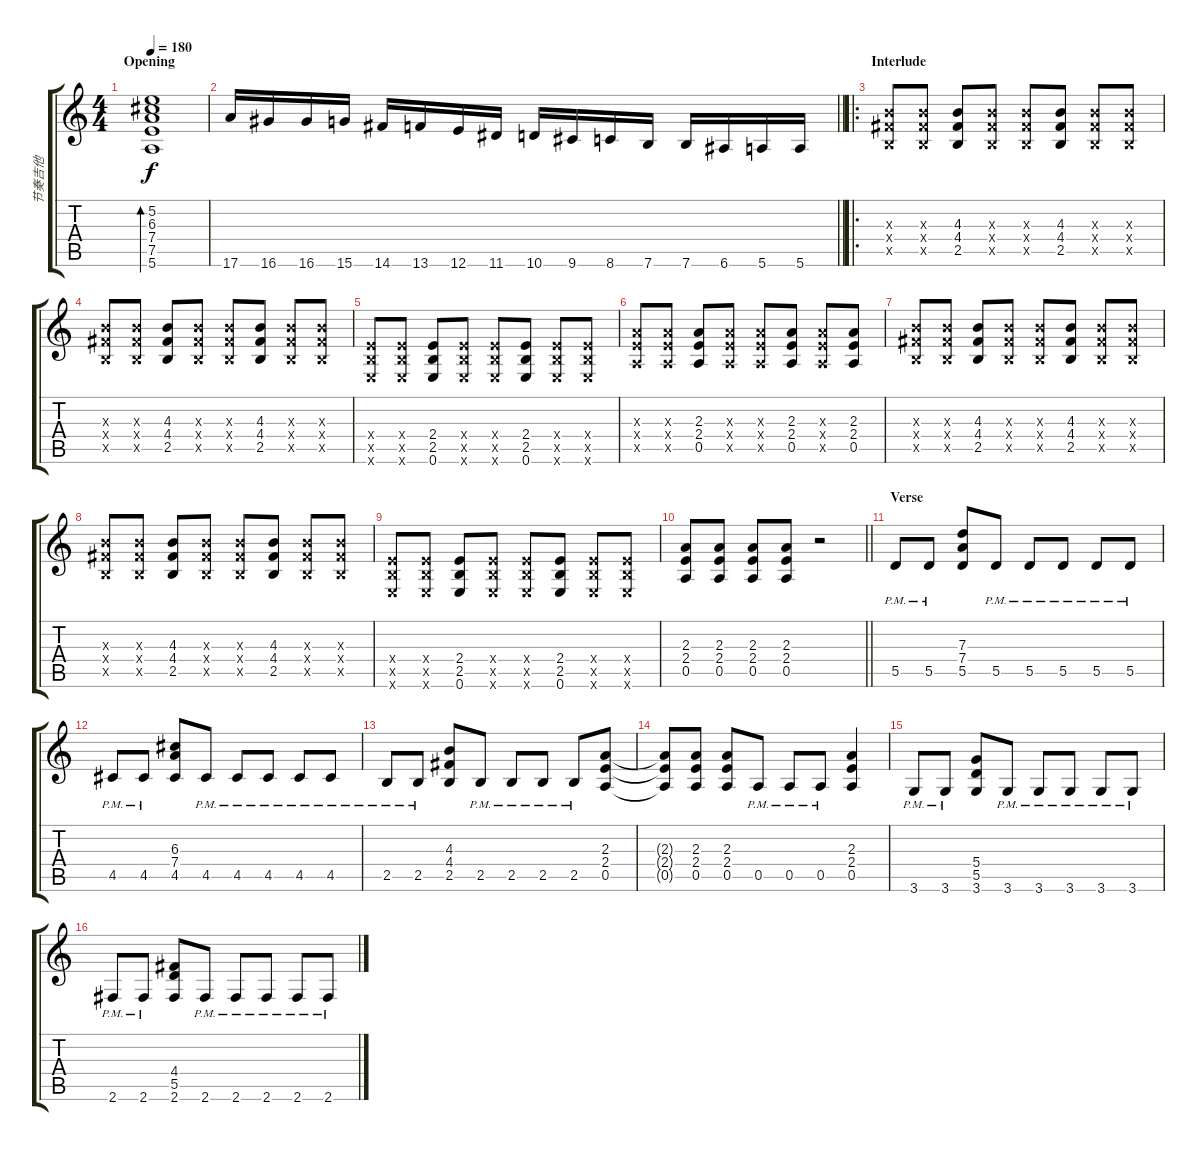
\track ("节奏吉他" "节奏吉他") {instrument overdrivenguitar}
\staff {score tabs}
\tuning (E4 B3 G3 D3 A2 E2) {hide}
\ts (4 4)
\section ("" "Opening")
\tempo 180
\clef g2
\ks c
(5.2 6.3 7.4 7.5 5.6).1{bd 480 dy f instrument overdrivenguitar} |
\barLineRight lightlight
17.6.16 16.6.16 16.6.16 15.6.16 14.6.16 13.6.16 12.6.16 11.6.16 10.6.16 9.6.16 8.6.16 7.6.16 7.6.16 6.6.16 5.6.16 5.6.16 |
\ro
\section ("" "Interlude")
(4.3{x} 4.4{x} 2.5{x}).8 (4.3{x} 4.4{x} 2.5{x}).8 (4.3 4.4 2.5).8 (4.3{x} 4.4{x} 2.5{x}).8 (4.3{x} 4.4{x} 2.5{x}).8 (4.3 4.4 2.5).8 (4.3{x} 4.4{x} 2.5{x}).8 (4.3{x} 4.4{x} 2.5{x}).8 |
(4.3{x} 4.4{x} 2.5{x}).8 (4.3{x} 4.4{x} 2.5{x}).8 (4.3 4.4 2.5).8 (4.3{x} 4.4{x} 2.5{x}).8 (4.3{x} 4.4{x} 2.5{x}).8 (4.3 4.4 2.5).8 (4.3{x} 4.4{x} 2.5{x}).8 (4.3{x} 4.4{x} 2.5{x}).8 |
(2.4{x} 2.5{x} 0.6{x}).8 (2.4{x} 2.5{x} 0.6{x}).8 (2.4 2.5 0.6).8 (2.4{x} 2.5{x} 0.6{x}).8 (2.4{x} 2.5{x} 0.6{x}).8 (2.4 2.5 0.6).8 (2.4{x} 2.5{x} 0.6{x}).8 (2.4{x} 2.5{x} 0.6{x}).8 |
(2.3{x} 2.4{x} 0.5{x}).8 (2.3{x} 2.4{x} 0.5{x}).8 (2.3 2.4 0.5).8 (2.3{x} 2.4{x} 0.5{x}).8 (2.3{x} 2.4{x} 0.5{x}).8 (2.3 2.4 0.5).8 (2.3{x} 2.4{x} 0.5{x}).8 (2.3 2.4 0.5).8 |
(4.3{x} 4.4{x} 2.5{x}).8 (4.3{x} 4.4{x} 2.5{x}).8 (4.3 4.4 2.5).8 (4.3{x} 4.4{x} 2.5{x}).8 (4.3{x} 4.4{x} 2.5{x}).8 (4.3 4.4 2.5).8 (4.3{x} 4.4{x} 2.5{x}).8 (4.3{x} 4.4{x} 2.5{x}).8 |
(4.3{x} 4.4{x} 2.5{x}).8 (4.3{x} 4.4{x} 2.5{x}).8 (4.3 4.4 2.5).8 (4.3{x} 4.4{x} 2.5{x}).8 (4.3{x} 4.4{x} 2.5{x}).8 (4.3 4.4 2.5).8 (4.3{x} 4.4{x} 2.5{x}).8 (4.3{x} 4.4{x} 2.5{x}).8 |
(2.4{x} 2.5{x} 0.6{x}).8 (2.4{x} 2.5{x} 0.6{x}).8 (2.4 2.5 0.6).8 (2.4{x} 2.5{x} 0.6{x}).8 (2.4{x} 2.5{x} 0.6{x}).8 (2.4 2.5 0.6).8 (2.4{x} 2.5{x} 0.6{x}).8 (2.4{x} 2.5{x} 0.6{x}).8 |
\barLineRight lightlight
(2.3 2.4 0.5).8 (2.3 2.4 0.5).8 (2.3 2.4 0.5).8 (2.3 2.4 0.5).8 r.2 |
\section ("" "Verse")
5.5{pm}.8 5.5{pm}.8 (7.3 7.4 5.5).8 5.5{pm}.8 5.5{pm}.8 5.5{pm}.8 5.5{pm}.8 5.5{pm}.8 |
4.5{pm}.8 4.5{pm}.8 (6.3 7.4 4.5).8 4.5{pm}.8 4.5{pm}.8 4.5{pm}.8 4.5{pm}.8 4.5{pm}.8 |
2.5{pm}.8 2.5{pm}.8 (4.3 4.4 2.5).8 2.5{pm}.8 2.5{pm}.8 2.5{pm}.8 2.5{pm}.8 (2.3 2.4 0.5).8 |
(2.3{t} 2.4{t} 0.5{t}).8 (2.3 2.4 0.5).8 (2.3 2.4 0.5).8 0.5{pm}.8 0.5{pm}.8 0.5{pm}.8 (2.3 2.4 0.5).4 |
3.6{pm}.8 3.6{pm}.8 (5.4 5.5 3.6).8 3.6{pm}.8 3.6{pm}.8 3.6{pm}.8 3.6{pm}.8 3.6{pm}.8 |
2.6{pm}.8 2.6{pm}.8 (4.4 5.5 2.6).8 2.6{pm}.8 2.6{pm}.8 2.6{pm}.8 2.6{pm}.8 2.6{pm}.8
